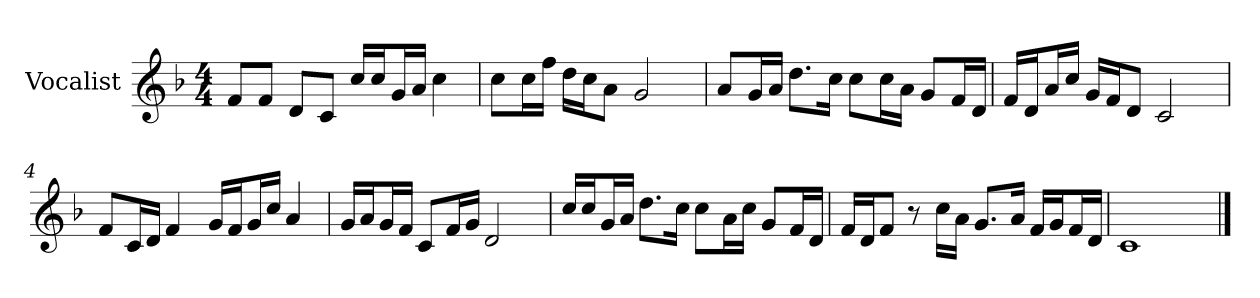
**kern
*part1
*staff1
*I"Vocalist
*k[b-]
*F:
*M4/4
=
8fL
8fJ
8dL
8cJ
16ccLL
16ccJ
16gL
16aJJ
4cc
=1
8ccL
16ccL
16ffJJ
16ddLL
16ccJ
8aJ
2g
=2
8aL
16gL
16aJJ
8.ddL
16ccJk
8ccL
16ccL
16aJJ
8gL
16fL
16dJJ
=3
16fLL
16dJ
16aL
16ccJJ
16gLL
16fJ
8dJ
2c
=4
8fL
16cL
16dJJ
4f
16gLL
16fJ
16gL
16ccJJ
4a
=5
16gLL
16aJ
16gL
16fJJ
8cL
16fL
16gJJ
2d
=6
16ccLL
16ccJ
16gL
16aJJ
8.ddL
16ccJk
8ccL
16aL
16ccJJ
8gL
16fL
16dJJ
=7
16fLL
16dJ
8fJ
8r
16ccLL
16aJJ
8.gL
16aJk
16fLL
16gJ
16fL
16dJJ
=8
1c
==
*-
